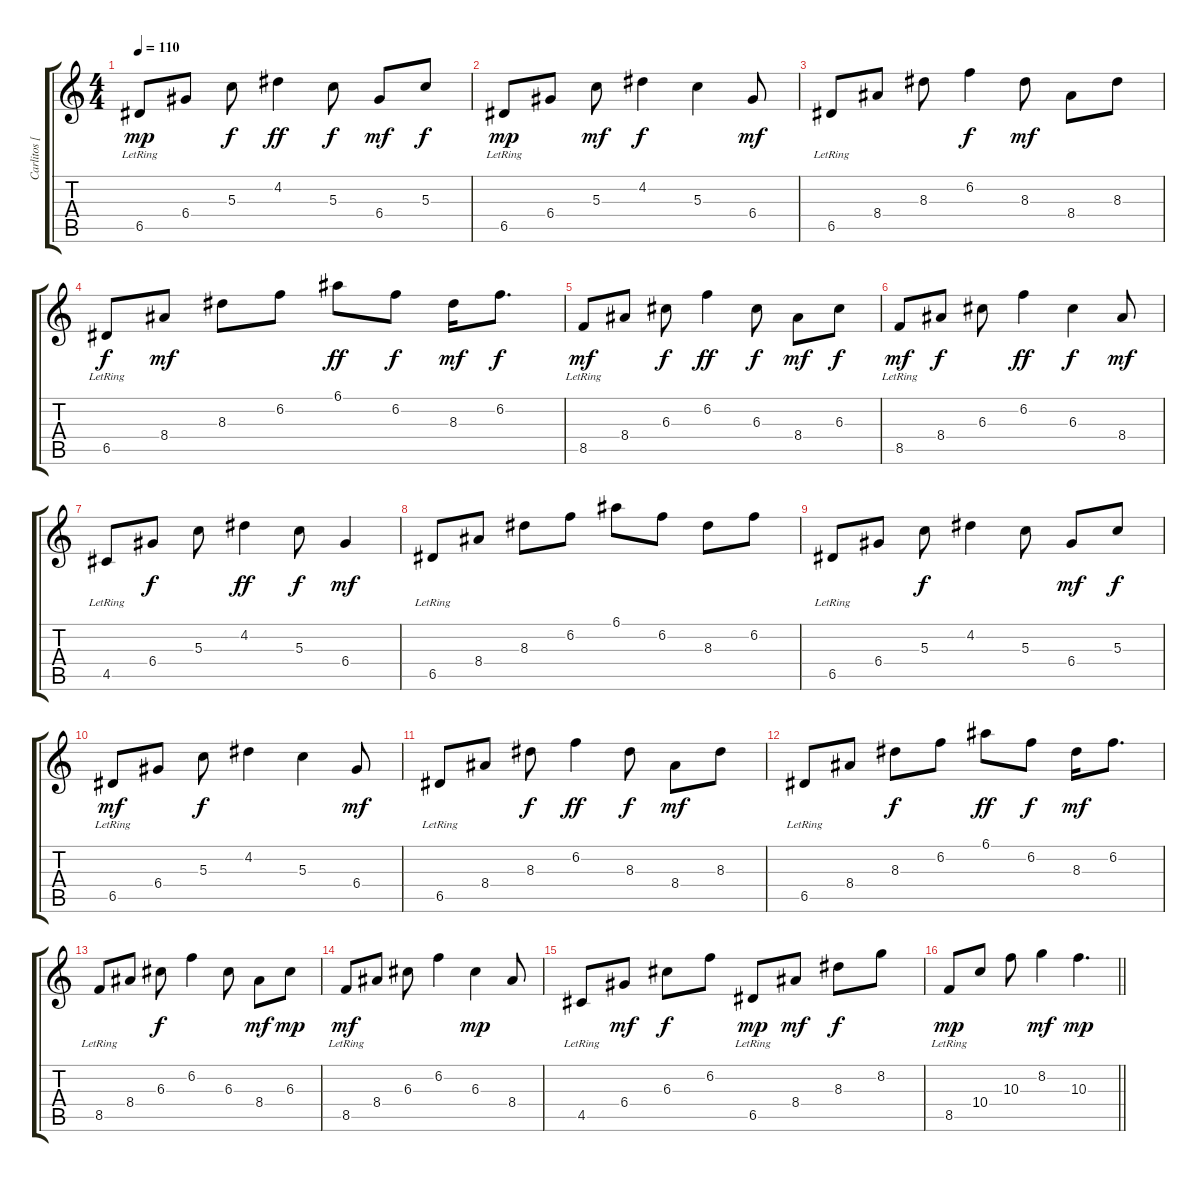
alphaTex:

\track ("Carlitos [Guit.S]" "Carlitos [") {instrument overdrivenguitar}
\staff {score tabs}
\tuning (E4 B3 G3 D3 A2 E2) {hide}
\ts (4 4)
\tempo 110
\clef g2
\ks c
6.5{lr}.8{dy mp} 6.4.8 5.3.8{dy f} 4.2.4{dy ff} 5.3.8{dy f} 6.4.8{dy mf} 5.3.8{dy f} |
6.5{lr}.8{dy mp} 6.4.8 5.3.8{dy mf} 4.2.4{dy f} 5.3.4 6.4.8{dy mf} |
6.5{lr}.8 8.4.8 8.3.8 6.2.4{dy f} 8.3.8{dy mf} 8.4.8 8.3.8 |
6.5{lr}.8{dy f} 8.4.8{dy mf} 8.3.8 6.2.8 6.1.8{dy ff} 6.2.8{dy f} 8.3.16{dy mf} 6.2.8{d dy f} |
8.5{lr}.8{dy mf} 8.4.8 6.3.8{dy f} 6.2.4{dy ff} 6.3.8{dy f} 8.4.8{dy mf} 6.3.8{dy f} |
8.5{lr}.8{dy mf} 8.4.8{dy f} 6.3.8 6.2.4{dy ff} 6.3.4{dy f} 8.4.8{dy mf} |
4.5{lr}.8 6.4.8{dy f} 5.3.8 4.2.4{dy ff} 5.3.8{dy f} 6.4.4{dy mf} |
6.5{lr}.8 8.4.8 8.3.8 6.2.8 6.1.8 6.2.8 8.3.8 6.2.8 |
6.5{lr}.8 6.4.8 5.3.8{dy f} 4.2.4 5.3.8 6.4.8{dy mf} 5.3.8{dy f} |
6.5{lr}.8{dy mf} 6.4.8 5.3.8{dy f} 4.2.4 5.3.4 6.4.8{dy mf} |
6.5{lr}.8 8.4.8 8.3.8{dy f} 6.2.4{dy ff} 8.3.8{dy f} 8.4.8{dy mf} 8.3.8 |
6.5{lr}.8 8.4.8 8.3.8{dy f} 6.2.8 6.1.8{dy ff} 6.2.8{dy f} 8.3.16{dy mf} 6.2.8{d} |
8.5{lr}.8 8.4.8 6.3.8{dy f} 6.2.4 6.3.8 8.4.8{dy mf} 6.3.8{dy mp} |
8.5{lr}.8{dy mf} 8.4.8 6.3.8 6.2.4 6.3.4{dy mp} 8.4.8 |
4.5{lr}.8 6.4.8{dy mf} 6.3.8{dy f} 6.2.8 6.5{lr}.8{dy mp} 8.4.8{dy mf} 8.3.8{dy f} 8.2.8 |
\barLineRight lightlight
8.5{lr}.8{dy mp} 10.4.8 10.3.8 8.2.4{dy mf} 10.3.4{d dy mp}
